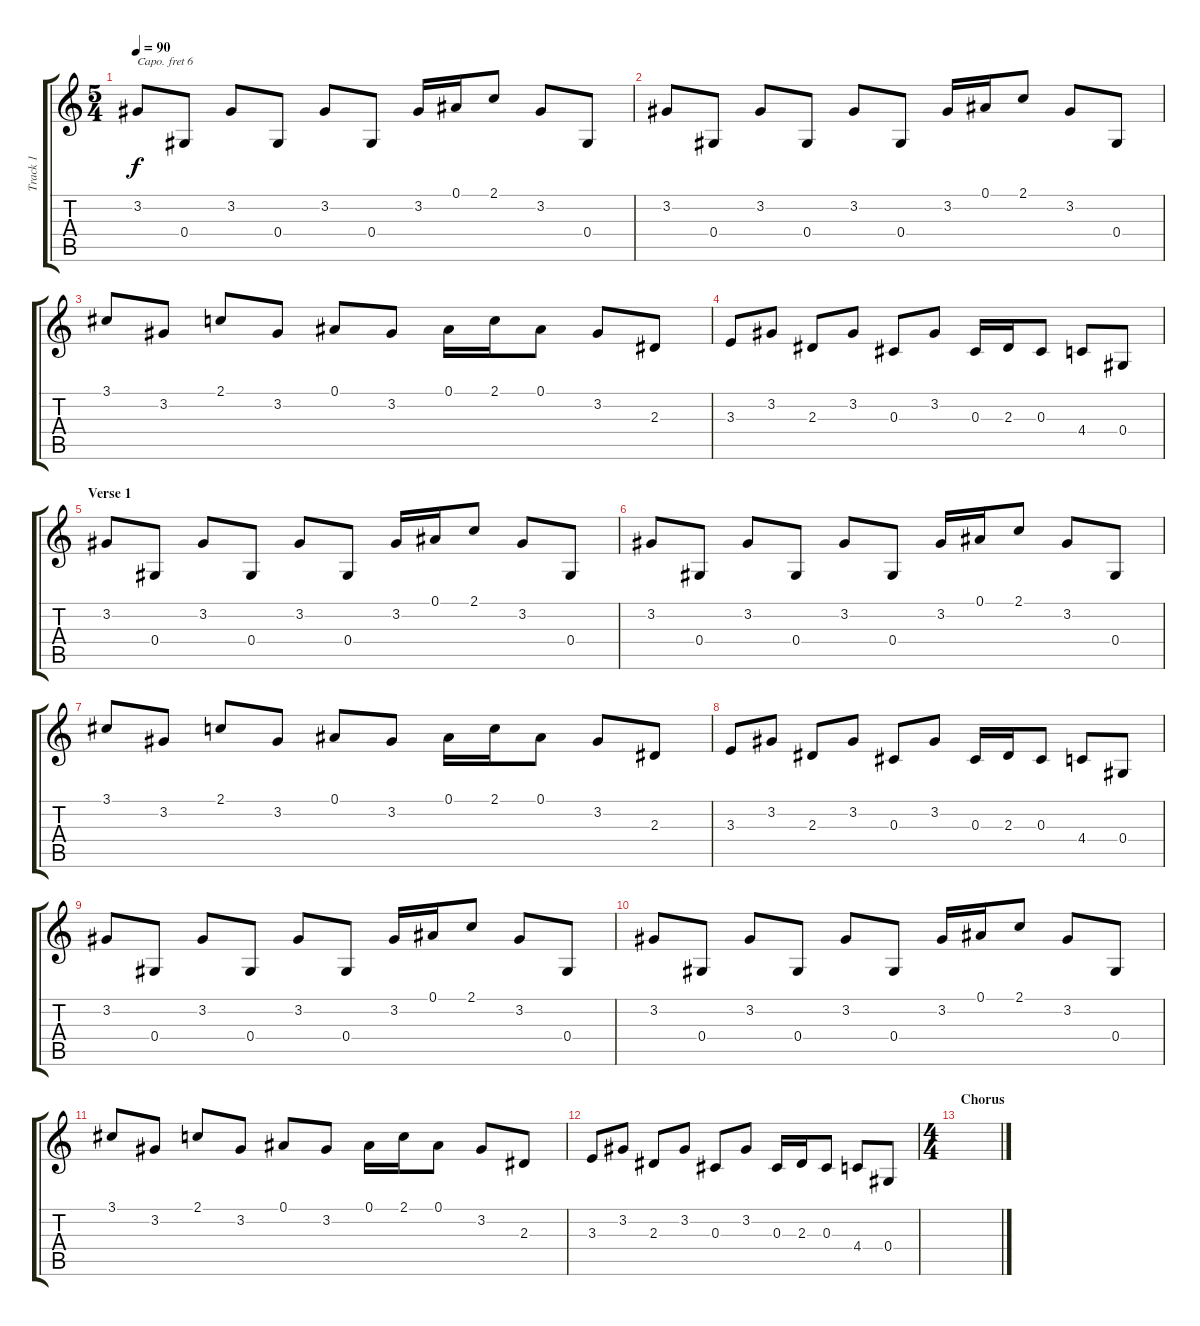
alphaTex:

\track ("Track 1" "Track 1") {instrument acousticgrandpiano}
\staff {score tabs}
\capo 6
\tuning (E4 B3 G3 D3 A2 E2) {hide}
\ts (5 4)
\tempo 90
\clef g2
\ks c
3.2.8{dy f} 0.4.8 3.2.8 0.4.8 3.2.8 0.4.8 3.2.16 0.1.16 2.1.8 3.2.8 0.4.8 |
3.2.8 0.4.8 3.2.8 0.4.8 3.2.8 0.4.8 3.2.16 0.1.16 2.1.8 3.2.8 0.4.8 |
3.1.8 3.2.8 2.1.8 3.2.8 0.1.8 3.2.8 0.1.16 2.1.16 0.1.8 3.2.8 2.3.8 |
3.3.8 3.2.8 2.3.8 3.2.8 0.3.8 3.2.8 0.3.16 2.3.16 0.3.8 4.4.8 0.4.8 |
\section ("" "Verse 1")
3.2.8 0.4.8 3.2.8 0.4.8 3.2.8 0.4.8 3.2.16 0.1.16 2.1.8 3.2.8 0.4.8 |
3.2.8 0.4.8 3.2.8 0.4.8 3.2.8 0.4.8 3.2.16 0.1.16 2.1.8 3.2.8 0.4.8 |
3.1.8 3.2.8 2.1.8 3.2.8 0.1.8 3.2.8 0.1.16 2.1.16 0.1.8 3.2.8 2.3.8 |
3.3.8 3.2.8 2.3.8 3.2.8 0.3.8 3.2.8 0.3.16 2.3.16 0.3.8 4.4.8 0.4.8 |
3.2.8 0.4.8 3.2.8 0.4.8 3.2.8 0.4.8 3.2.16 0.1.16 2.1.8 3.2.8 0.4.8 |
3.2.8 0.4.8 3.2.8 0.4.8 3.2.8 0.4.8 3.2.16 0.1.16 2.1.8 3.2.8 0.4.8 |
3.1.8 3.2.8 2.1.8 3.2.8 0.1.8 3.2.8 0.1.16 2.1.16 0.1.8 3.2.8 2.3.8 |
3.3.8 3.2.8 2.3.8 3.2.8 0.3.8 3.2.8 0.3.16 2.3.16 0.3.8 4.4.8 0.4.8 |
\ts (4 4)
\section ("" "Chorus")
